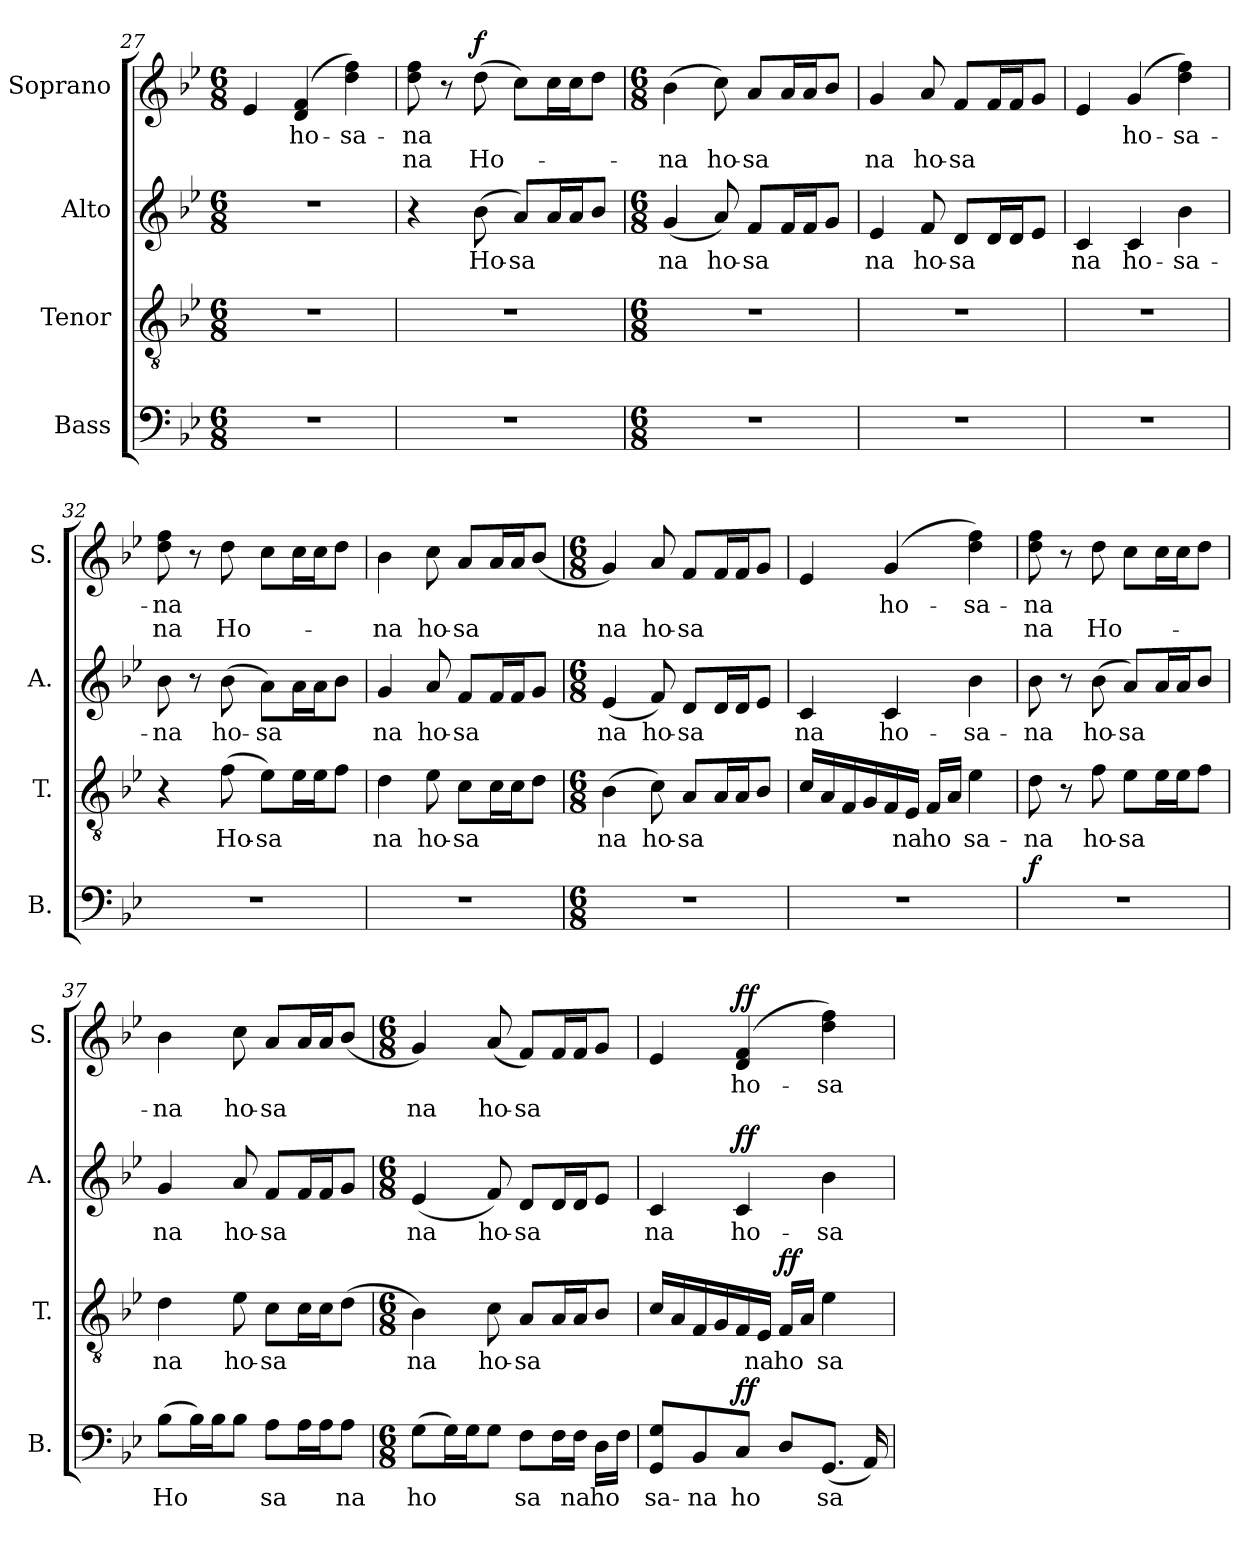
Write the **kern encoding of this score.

**kern	**text	**dynam	**kern	**text	**dynam	**kern	**text	**dynam	**kern	**text	**text	**dynam
*part4	*part4	*part4	*part3	*part3	*part3	*part2	*part2	*part2	*part1	*part1	*part1	*part1
*staff4	*staff4	*staff4	*staff3	*staff3	*staff3	*staff2	*staff2	*staff2	*staff1	*staff1	*staff1	*staff1
*I"Bass	*	*	*I"Tenor	*	*	*I"Alto	*	*	*I"Soprano	*	*	*
*I'B.	*	*	*I'T.	*	*	*I'A.	*	*	*I'S.	*	*	*
*clefF4	*	*	*clefGv2	*	*	*clefG2	*	*	*clefG2	*	*	*
*k[b-e-]	*	*	*k[b-e-]	*	*	*k[b-e-]	*	*	*k[b-e-]	*	*	*
*B-:	*	*	*B-:	*	*	*B-:	*	*	*B-:	*	*	*
*M6/8	*	*	*M6/8	*	*	*M6/8	*	*	*M6/8	*	*	*
=27	=27	=27	=27	=27	=27	=27	=27	=27	=27	=27	=27	=27
2.r	.	.	2.r	.	.	2.r	.	.	4e-/	.	.	.
.	.	.	.	.	.	.	.	.	(4d/ 4f/	ho-	.	.
.	.	.	.	.	.	.	.	.	4dd\ 4ff\)	-sa-	.	.
=28	=28	=28	=28	=28	=28	=28	=28	=28	=28	=28	=28	=28
2.r	.	.	2.r	.	.	4r	.	.	8dd\ 8ff\	-na	na	.
.	.	.	.	.	.	.	.	.	8r	.	.	.
!	!	!	!	!	!	!	!	!	!	!	!	!LO:DY:a
.	.	.	.	.	.	(8b-\	Ho-	.	(8dd\	.	Ho-	f
.	.	.	.	.	.	8a/L)	-sa	.	8cc\L)	.	.	.
.	.	.	.	.	.	16a/L	.	.	16cc\L	.	.	.
.	.	.	.	.	.	16a/J	.	.	16cc\J	.	.	.
.	.	.	.	.	.	8b-/J	.	.	8dd\J	.	.	.
!!LO:PB:g=z
=29	=29	=29	=29	=29	=29	=29	=29	=29	=29	=29	=29	=29
*M6/8	*	*	*M6/8	*	*	*M6/8	*	*	*M6/8	*	*	*
2.r	.	.	2.r	.	.	(4g/	na	.	(4b-\	.	na	.
.	.	.	.	.	.	8a/)	ho-	.	8cc\)	.	ho-	.
.	.	.	.	.	.	8f/L	-sa	.	8a/L	.	-sa	.
.	.	.	.	.	.	16f/L	.	.	16a/L	.	.	.
.	.	.	.	.	.	16f/J	.	.	16a/J	.	.	.
.	.	.	.	.	.	8g/J	.	.	8b-/J	.	.	.
=30	=30	=30	=30	=30	=30	=30	=30	=30	=30	=30	=30	=30
2.r	.	.	2.r	.	.	4e-/	na	.	4g/	.	na	.
.	.	.	.	.	.	8f/	ho-	.	8a/	.	ho-	.
.	.	.	.	.	.	8d/L	-sa	.	8f/L	.	-sa	.
.	.	.	.	.	.	16d/L	.	.	16f/L	.	.	.
.	.	.	.	.	.	16d/J	.	.	16f/J	.	.	.
.	.	.	.	.	.	8e-/J	.	.	8g/J	.	.	.
=31	=31	=31	=31	=31	=31	=31	=31	=31	=31	=31	=31	=31
2.r	.	.	2.r	.	.	4c/	na	.	4e-/	.	.	.
.	.	.	.	.	.	4c/	ho-	.	(4g/	ho-	.	.
.	.	.	.	.	.	4b-\	-sa-	.	4dd\ 4ff\)	-sa-	.	.
=32	=32	=32	=32	=32	=32	=32	=32	=32	=32	=32	=32	=32
2.r	.	.	4r	.	.	8b-\	-na	.	8dd\ 8ff\	-na	na	.
.	.	.	.	.	.	8r	.	.	8r	.	.	.
.	.	.	(8f\	Ho-	.	(8b-\	ho-	.	8dd\	.	Ho-	.
.	.	.	8e-\L)	-sa	.	8a\L)	-sa	.	8cc\L	.	.	.
.	.	.	16e-\L	.	.	16a\L	.	.	16cc\L	.	.	.
.	.	.	16e-\J	.	.	16a\J	.	.	16cc\J	.	.	.
.	.	.	8f\J	.	.	8b-\J	.	.	8dd\J	.	.	.
=33	=33	=33	=33	=33	=33	=33	=33	=33	=33	=33	=33	=33
2.r	.	.	4d\	na	.	4g/	na	.	4b-\	.	na	.
.	.	.	8e-\	ho-	.	8a/	ho-	.	8cc\	.	ho-	.
.	.	.	8c\L	-sa	.	8f/L	-sa	.	8a/L	.	-sa	.
.	.	.	16c\L	.	.	16f/L	.	.	16a/L	.	.	.
.	.	.	16c\J	.	.	16f/J	.	.	16a/J	.	.	.
.	.	.	8d\J	.	.	8g/J	.	.	(8b-/J	.	.	.
!!LO:PB:g=z
=34	=34	=34	=34	=34	=34	=34	=34	=34	=34	=34	=34	=34
*M6/8	*	*	*M6/8	*	*	*M6/8	*	*	*M6/8	*	*	*
2.r	.	.	(4B-\	na	.	(4e-/	na	.	4g/)	.	na	.
.	.	.	8c\)	ho-	.	8f/)	ho-	.	8a/	.	ho-	.
.	.	.	8A/L	-sa	.	8d/L	-sa	.	8f/L	.	-sa	.
.	.	.	16A/L	.	.	16d/L	.	.	16f/L	.	.	.
.	.	.	16A/J	.	.	16d/J	.	.	16f/J	.	.	.
.	.	.	8B-/J	.	.	8e-/J	.	.	8g/J	.	.	.
=35	=35	=35	=35	=35	=35	=35	=35	=35	=35	=35	=35	=35
2.r	.	.	16c/LL	.	.	4c/	na	.	4e-/	.	.	.
.	.	.	16A/	.	.	.	.	.	.	.	.	.
.	.	.	16F/	.	.	.	.	.	.	.	.	.
.	.	.	16G/	.	.	.	.	.	.	.	.	.
.	.	.	16F/	.	.	4c/	ho-	.	(4g/	ho-	.	.
.	.	.	16E-/JJ	na	.	.	.	.	.	.	.	.
.	.	.	16F/LL	ho	.	.	.	.	.	.	.	.
.	.	.	16A/JJ	.	.	.	.	.	.	.	.	.
.	.	.	4e-\	sa-	.	4b-\	-sa-	.	4dd\ 4ff\)	-sa-	.	.
=36	=36	=36	=36	=36	=36	=36	=36	=36	=36	=36	=36	=36
!	!	!LO:DY:a	!	!	!	!	!	!	!	!	!	!
2.r	.	f	8d\	-na	.	8b-\	-na	.	8dd\ 8ff\	-na	na	.
.	.	.	8r	.	.	8r	.	.	8r	.	.	.
.	.	.	8f\	ho-	.	(8b-\	ho-	.	8dd\	.	Ho-	.
.	.	.	8e-\L	-sa	.	8a/L)	-sa	.	8cc\L	.	.	.
.	.	.	16e-\L	.	.	16a/L	.	.	16cc\L	.	.	.
.	.	.	16e-\J	.	.	16a/J	.	.	16cc\J	.	.	.
.	.	.	8f\J	.	.	8b-/J	.	.	8dd\J	.	.	.
=37	=37	=37	=37	=37	=37	=37	=37	=37	=37	=37	=37	=37
(8B-\L	Ho	.	4d\	na	.	4g/	na	.	4b-\	.	na	.
16B-\L)	.	.	.	.	.	.	.	.	.	.	.	.
16B-\J	.	.	.	.	.	.	.	.	.	.	.	.
8B-\J	.	.	8e-\	ho-	.	8a/	ho-	.	8cc\	.	ho-	.
8A\L	sa	.	8c\L	-sa	.	8f/L	-sa	.	8a/L	.	-sa	.
16A\L	.	.	16c\L	.	.	16f/L	.	.	16a/L	.	.	.
16A\J	.	.	16c\J	.	.	16f/J	.	.	16a/J	.	.	.
8A\J	na	.	(8d\J	.	.	8g/J	.	.	(8b-/J	.	.	.
!!LO:PB:g=z
=38	=38	=38	=38	=38	=38	=38	=38	=38	=38	=38	=38	=38
*M6/8	*	*	*M6/8	*	*	*M6/8	*	*	*M6/8	*	*	*
(8G\L	ho	.	4B-\)	na	.	(4e-/	na	.	4g/)	.	na	.
16G\L)	.	.	.	.	.	.	.	.	.	.	.	.
16G\J	.	.	.	.	.	.	.	.	.	.	.	.
8G\J	.	.	8c\	ho-	.	8f/)	ho-	.	(8a/	.	ho-	.
8F\L	sa	.	8A/L	-sa	.	8d/L	-sa	.	8f/L)	.	-sa	.
16F\L	-	.	16A/L	.	.	16d/L	.	.	16f/L	.	.	.
16F\JJ	na	.	16A/J	.	.	16d/J	.	.	16f/J	.	.	.
16D\LL	ho	.	8B-/J	.	.	8e-/J	.	.	8g/J	.	.	.
16F\JJ	-	.	.	.	.	.	.	.	.	.	.	.
=39	=39	=39	=39	=39	=39	=39	=39	=39	=39	=39	=39	=39
8GG/ 8G/L	sa-	.	16c/LL	.	.	4c/	na	.	4e-/	.	-	.
.	.	.	16A/	.	.	.	.	.	.	.	.	.
8BB-/	-na	.	16F/	.	.	.	.	.	.	.	.	.
.	.	.	16G/	.	.	.	.	.	.	.	.	.
!	!	!LO:DY:a	!	!	!	!	!	!LO:DY:b	!	!	!	!LO:DY:b
8C/J	ho	ff	16F/	.	.	4c/	ho-	ff	(4d/ 4f/	ho-	.	ff
.	.	.	16E-/JJ	na	.	.	.	.	.	.	.	.
!	!	!	!	!	!LO:DY:a	!	!	!	!	!	!	!
8D/L	-	.	16F/LL	ho	ff	.	.	.	.	.	.	.
.	.	.	16A/JJ	.	.	.	.	.	.	.	.	.
(8.GG/J	sa	.	4e-\	sa-	.	4b-\	-sa-	.	4dd\ 4ff\)	-sa-	.	.
16AA/)	-	.	.	.	.	.	.	.	.	.	.	.
=	=	=	=	=	=	=	=	=	=	=	=	=
*-	*-	*-	*-	*-	*-	*-	*-	*-	*-	*-	*-	*-
